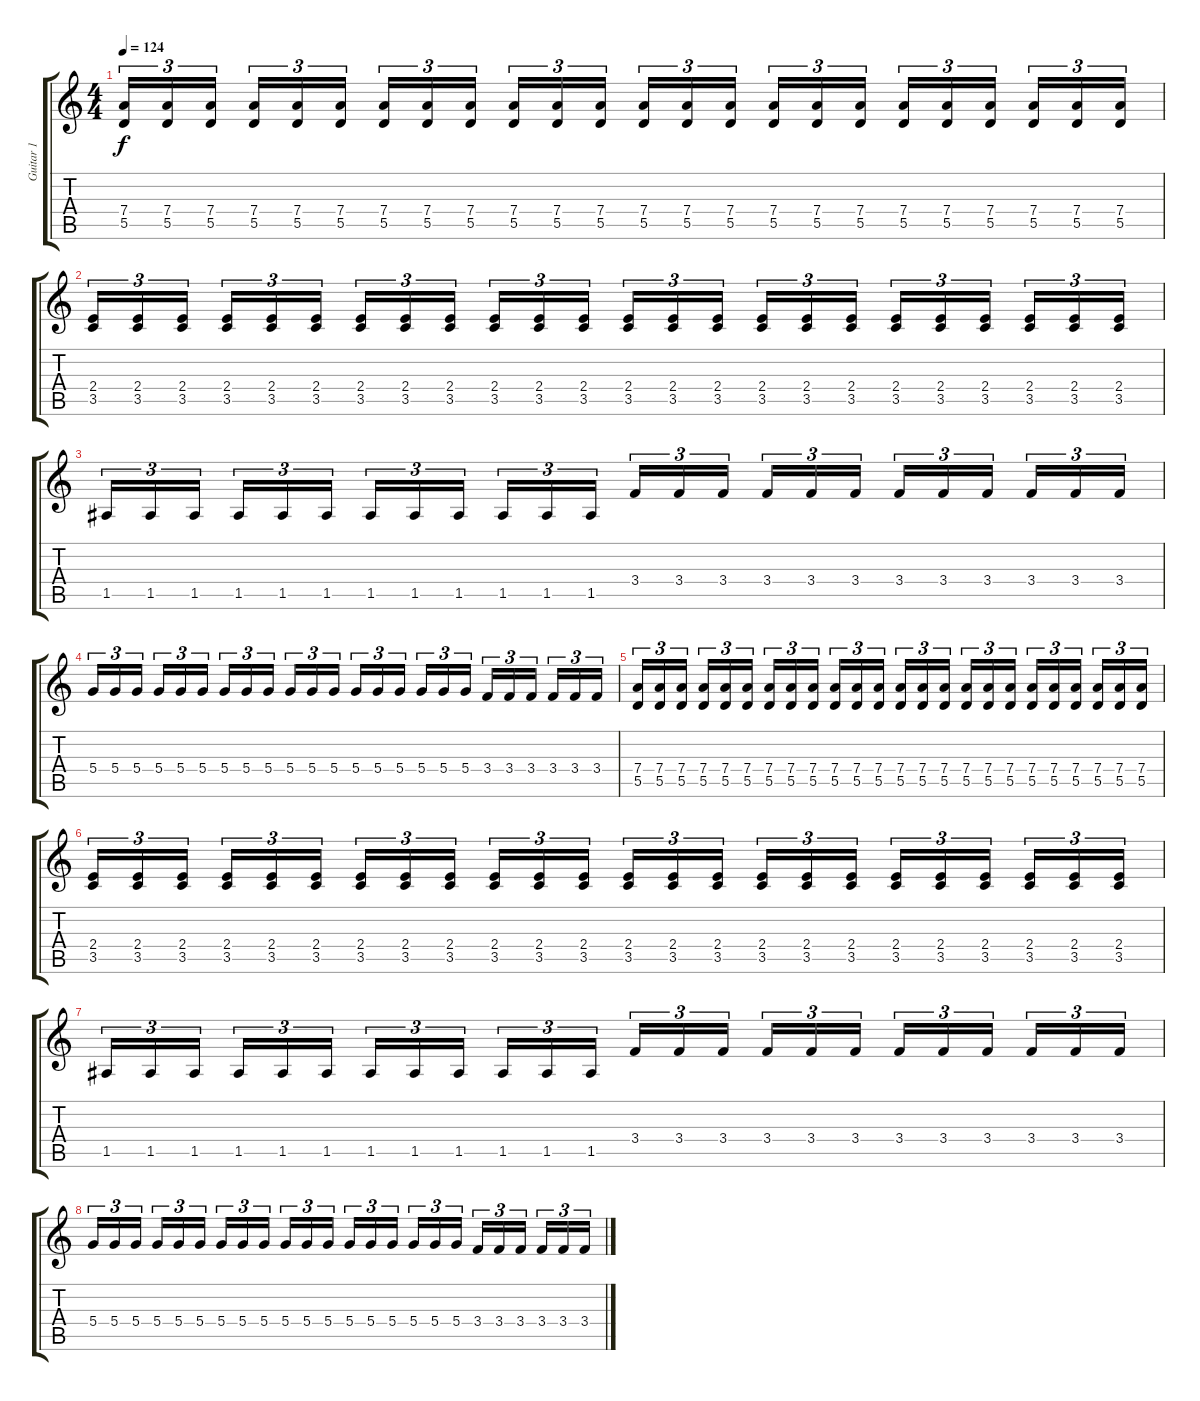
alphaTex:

\track ("Guitar 1" "Guitar 1") {instrument distortionguitar}
\staff {score tabs}
\tuning (E4 B3 G3 D3 A2 D2) {hide}
\ts (4 4)
\tempo 124
\clef g2
\ks c
(7.4 5.5).16{tu (3 2) dy f} (7.4 5.5).16{tu (3 2)} (7.4 5.5).16{tu (3 2)} (7.4 5.5).16{tu (3 2)} (7.4 5.5).16{tu (3 2)} (7.4 5.5).16{tu (3 2)} (7.4 5.5).16{tu (3 2)} (7.4 5.5).16{tu (3 2)} (7.4 5.5).16{tu (3 2)} (7.4 5.5).16{tu (3 2)} (7.4 5.5).16{tu (3 2)} (7.4 5.5).16{tu (3 2)} (7.4 5.5).16{tu (3 2)} (7.4 5.5).16{tu (3 2)} (7.4 5.5).16{tu (3 2)} (7.4 5.5).16{tu (3 2)} (7.4 5.5).16{tu (3 2)} (7.4 5.5).16{tu (3 2)} (7.4 5.5).16{tu (3 2)} (7.4 5.5).16{tu (3 2)} (7.4 5.5).16{tu (3 2)} (7.4 5.5).16{tu (3 2)} (7.4 5.5).16{tu (3 2)} (7.4 5.5).16{tu (3 2)} |
(2.4 3.5).16{tu (3 2)} (2.4 3.5).16{tu (3 2)} (2.4 3.5).16{tu (3 2)} (2.4 3.5).16{tu (3 2)} (2.4 3.5).16{tu (3 2)} (2.4 3.5).16{tu (3 2)} (2.4 3.5).16{tu (3 2)} (2.4 3.5).16{tu (3 2)} (2.4 3.5).16{tu (3 2)} (2.4 3.5).16{tu (3 2)} (2.4 3.5).16{tu (3 2)} (2.4 3.5).16{tu (3 2)} (2.4 3.5).16{tu (3 2)} (2.4 3.5).16{tu (3 2)} (2.4 3.5).16{tu (3 2)} (2.4 3.5).16{tu (3 2)} (2.4 3.5).16{tu (3 2)} (2.4 3.5).16{tu (3 2)} (2.4 3.5).16{tu (3 2)} (2.4 3.5).16{tu (3 2)} (2.4 3.5).16{tu (3 2)} (2.4 3.5).16{tu (3 2)} (2.4 3.5).16{tu (3 2)} (2.4 3.5).16{tu (3 2)} |
1.5.16{tu (3 2)} 1.5.16{tu (3 2)} 1.5.16{tu (3 2)} 1.5.16{tu (3 2)} 1.5.16{tu (3 2)} 1.5.16{tu (3 2)} 1.5.16{tu (3 2)} 1.5.16{tu (3 2)} 1.5.16{tu (3 2)} 1.5.16{tu (3 2)} 1.5.16{tu (3 2)} 1.5.16{tu (3 2)} 3.4.16{tu (3 2)} 3.4.16{tu (3 2)} 3.4.16{tu (3 2)} 3.4.16{tu (3 2)} 3.4.16{tu (3 2)} 3.4.16{tu (3 2)} 3.4.16{tu (3 2)} 3.4.16{tu (3 2)} 3.4.16{tu (3 2)} 3.4.16{tu (3 2)} 3.4.16{tu (3 2)} 3.4.16{tu (3 2)} |
5.4.16{tu (3 2)} 5.4.16{tu (3 2)} 5.4.16{tu (3 2)} 5.4.16{tu (3 2)} 5.4.16{tu (3 2)} 5.4.16{tu (3 2)} 5.4.16{tu (3 2)} 5.4.16{tu (3 2)} 5.4.16{tu (3 2)} 5.4.16{tu (3 2)} 5.4.16{tu (3 2)} 5.4.16{tu (3 2)} 5.4.16{tu (3 2)} 5.4.16{tu (3 2)} 5.4.16{tu (3 2)} 5.4.16{tu (3 2)} 5.4.16{tu (3 2)} 5.4.16{tu (3 2)} 3.4.16{tu (3 2)} 3.4.16{tu (3 2)} 3.4.16{tu (3 2)} 3.4.16{tu (3 2)} 3.4.16{tu (3 2)} 3.4.16{tu (3 2)} |
(7.4 5.5).16{tu (3 2)} (7.4 5.5).16{tu (3 2)} (7.4 5.5).16{tu (3 2)} (7.4 5.5).16{tu (3 2)} (7.4 5.5).16{tu (3 2)} (7.4 5.5).16{tu (3 2)} (7.4 5.5).16{tu (3 2)} (7.4 5.5).16{tu (3 2)} (7.4 5.5).16{tu (3 2)} (7.4 5.5).16{tu (3 2)} (7.4 5.5).16{tu (3 2)} (7.4 5.5).16{tu (3 2)} (7.4 5.5).16{tu (3 2)} (7.4 5.5).16{tu (3 2)} (7.4 5.5).16{tu (3 2)} (7.4 5.5).16{tu (3 2)} (7.4 5.5).16{tu (3 2)} (7.4 5.5).16{tu (3 2)} (7.4 5.5).16{tu (3 2)} (7.4 5.5).16{tu (3 2)} (7.4 5.5).16{tu (3 2)} (7.4 5.5).16{tu (3 2)} (7.4 5.5).16{tu (3 2)} (7.4 5.5).16{tu (3 2)} |
(2.4 3.5).16{tu (3 2)} (2.4 3.5).16{tu (3 2)} (2.4 3.5).16{tu (3 2)} (2.4 3.5).16{tu (3 2)} (2.4 3.5).16{tu (3 2)} (2.4 3.5).16{tu (3 2)} (2.4 3.5).16{tu (3 2)} (2.4 3.5).16{tu (3 2)} (2.4 3.5).16{tu (3 2)} (2.4 3.5).16{tu (3 2)} (2.4 3.5).16{tu (3 2)} (2.4 3.5).16{tu (3 2)} (2.4 3.5).16{tu (3 2)} (2.4 3.5).16{tu (3 2)} (2.4 3.5).16{tu (3 2)} (2.4 3.5).16{tu (3 2)} (2.4 3.5).16{tu (3 2)} (2.4 3.5).16{tu (3 2)} (2.4 3.5).16{tu (3 2)} (2.4 3.5).16{tu (3 2)} (2.4 3.5).16{tu (3 2)} (2.4 3.5).16{tu (3 2)} (2.4 3.5).16{tu (3 2)} (2.4 3.5).16{tu (3 2)} |
1.5.16{tu (3 2)} 1.5.16{tu (3 2)} 1.5.16{tu (3 2)} 1.5.16{tu (3 2)} 1.5.16{tu (3 2)} 1.5.16{tu (3 2)} 1.5.16{tu (3 2)} 1.5.16{tu (3 2)} 1.5.16{tu (3 2)} 1.5.16{tu (3 2)} 1.5.16{tu (3 2)} 1.5.16{tu (3 2)} 3.4.16{tu (3 2)} 3.4.16{tu (3 2)} 3.4.16{tu (3 2)} 3.4.16{tu (3 2)} 3.4.16{tu (3 2)} 3.4.16{tu (3 2)} 3.4.16{tu (3 2)} 3.4.16{tu (3 2)} 3.4.16{tu (3 2)} 3.4.16{tu (3 2)} 3.4.16{tu (3 2)} 3.4.16{tu (3 2)} |
5.4.16{tu (3 2)} 5.4.16{tu (3 2)} 5.4.16{tu (3 2)} 5.4.16{tu (3 2)} 5.4.16{tu (3 2)} 5.4.16{tu (3 2)} 5.4.16{tu (3 2)} 5.4.16{tu (3 2)} 5.4.16{tu (3 2)} 5.4.16{tu (3 2)} 5.4.16{tu (3 2)} 5.4.16{tu (3 2)} 5.4.16{tu (3 2)} 5.4.16{tu (3 2)} 5.4.16{tu (3 2)} 5.4.16{tu (3 2)} 5.4.16{tu (3 2)} 5.4.16{tu (3 2)} 3.4.16{tu (3 2)} 3.4.16{tu (3 2)} 3.4.16{tu (3 2)} 3.4.16{tu (3 2)} 3.4.16{tu (3 2)} 3.4.16{tu (3 2)}
